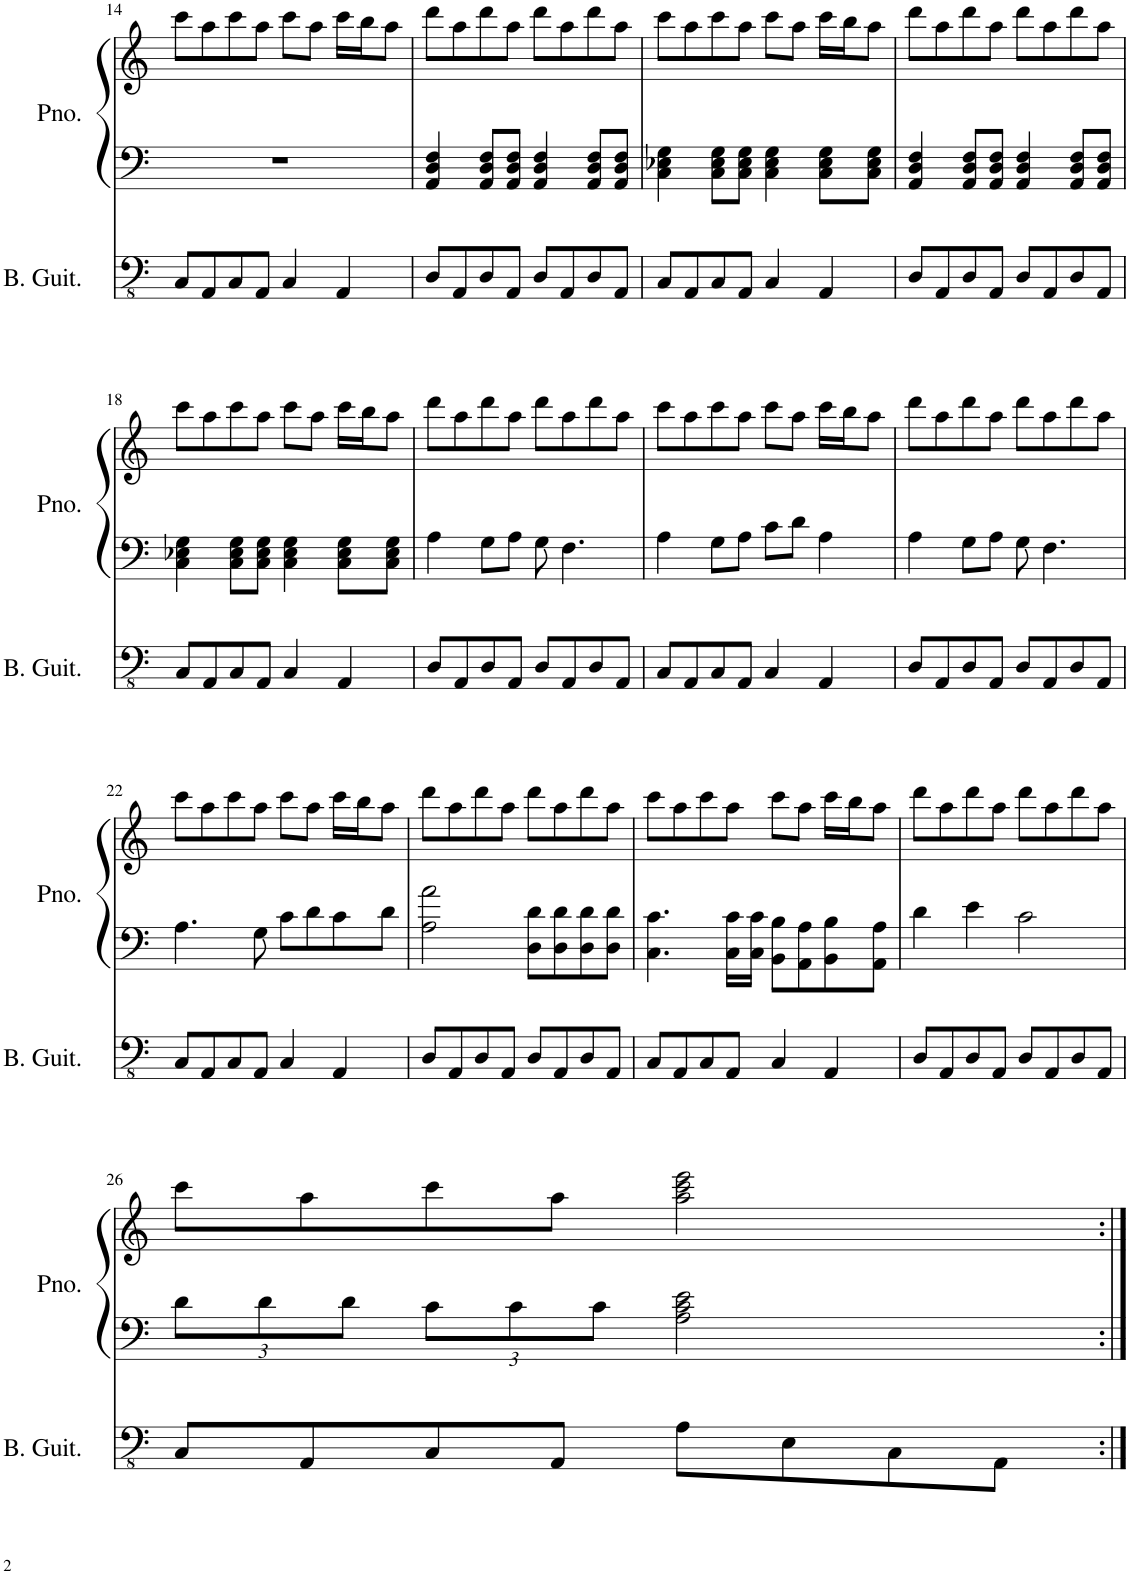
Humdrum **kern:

**kern	**kern	**kern
*part2	*part1	*part1
*staff3	*staff2	*staff1
*I"Bass Guitar	*I"Piano	*
*I'B. Guit.	*I'Pno.	*
!!LO:PB:g=z
*clefFv4	*clefF4	*clefG2
*k[]	*k[]	*k[]
*M4/4	*M4/4	*M4/4
=14	=14	=14
8CC/L	1r	8ccc\L
8AAA/	.	8aa\
8CC/	.	8ccc\
8AAA/J	.	8aa\J
4CC/	.	8ccc\L
.	.	8aa\J
4AAA/	.	16ccc\LL
.	.	16bb\J
.	.	8aa\J
=15	=15	=15
8DD/L	4AA/ 4D/ 4F/	8ddd\L
8AAA/	.	8aa\
8DD/	8AA/ 8D/ 8F/L	8ddd\
8AAA/J	8AA/ 8D/ 8F/J	8aa\J
8DD/L	4AA/ 4D/ 4F/	8ddd\L
8AAA/	.	8aa\
8DD/	8AA/ 8D/ 8F/L	8ddd\
8AAA/J	8AA/ 8D/ 8F/J	8aa\J
=16	=16	=16
8CC/L	4C\ 4E-X\ 4G\	8ccc\L
8AAA/	.	8aa\
8CC/	8C\ 8E-\ 8G\L	8ccc\
8AAA/J	8C\ 8E-\ 8G\J	8aa\J
4CC/	4C\ 4E-\ 4G\	8ccc\L
.	.	8aa\J
4AAA/	8C\ 8E-\ 8G\L	16ccc\LL
.	.	16bb\J
.	8C\ 8E-\ 8G\J	8aa\J
=17	=17	=17
8DD/L	4AA/ 4D/ 4F/	8ddd\L
8AAA/	.	8aa\
8DD/	8AA/ 8D/ 8F/L	8ddd\
8AAA/J	8AA/ 8D/ 8F/J	8aa\J
8DD/L	4AA/ 4D/ 4F/	8ddd\L
8AAA/	.	8aa\
8DD/	8AA/ 8D/ 8F/L	8ddd\
8AAA/J	8AA/ 8D/ 8F/J	8aa\J
!!LO:LB:g=z
=18	=18	=18
8CC/L	4C\ 4E-X\ 4G\	8ccc\L
8AAA/	.	8aa\
8CC/	8C\ 8E-\ 8G\L	8ccc\
8AAA/J	8C\ 8E-\ 8G\J	8aa\J
4CC/	4C\ 4E-\ 4G\	8ccc\L
.	.	8aa\J
4AAA/	8C\ 8E-\ 8G\L	16ccc\LL
.	.	16bb\J
.	8C\ 8E-\ 8G\J	8aa\J
=19	=19	=19
8DD/L	4A\	8ddd\L
8AAA/	.	8aa\
8DD/	8G\L	8ddd\
8AAA/J	8A\J	8aa\J
8DD/L	8G\	8ddd\L
8AAA/	4.F\	8aa\
8DD/	.	8ddd\
8AAA/J	.	8aa\J
=20	=20	=20
8CC/L	4A\	8ccc\L
8AAA/	.	8aa\
8CC/	8G\L	8ccc\
8AAA/J	8A\J	8aa\J
4CC/	8c\L	8ccc\L
.	8d\J	8aa\J
4AAA/	4A\	16ccc\LL
.	.	16bb\J
.	.	8aa\J
=21	=21	=21
8DD/L	4A\	8ddd\L
8AAA/	.	8aa\
8DD/	8G\L	8ddd\
8AAA/J	8A\J	8aa\J
8DD/L	8G\	8ddd\L
8AAA/	4.F\	8aa\
8DD/	.	8ddd\
8AAA/J	.	8aa\J
!!LO:LB:g=z
=22	=22	=22
8CC/L	4.A\	8ccc\L
8AAA/	.	8aa\
8CC/	.	8ccc\
8AAA/J	8G\	8aa\J
4CC/	8c\L	8ccc\L
.	8d\	8aa\J
4AAA/	8c\	16ccc\LL
.	.	16bb\J
.	8d\J	8aa\J
=23	=23	=23
8DD/L	2A\ 2a\	8ddd\L
8AAA/	.	8aa\
8DD/	.	8ddd\
8AAA/J	.	8aa\J
8DD/L	8D\ 8d\L	8ddd\L
8AAA/	8D\ 8d\	8aa\
8DD/	8D\ 8d\	8ddd\
8AAA/J	8D\ 8d\J	8aa\J
=24	=24	=24
8CC/L	4.C\ 4.c\	8ccc\L
8AAA/	.	8aa\
8CC/	.	8ccc\
8AAA/J	16C\ 16c\LL	8aa\J
.	16C\ 16c\JJ	.
4CC/	8BB\ 8B\L	8ccc\L
.	8AA\ 8A\	8aa\J
4AAA/	8BB\ 8B\	16ccc\LL
.	.	16bb\J
.	8AA\ 8A\J	8aa\J
=25	=25	=25
8DD/L	4d\	8ddd\L
8AAA/	.	8aa\
8DD/	4e\	8ddd\
8AAA/J	.	8aa\J
8DD/L	2c\	8ddd\L
8AAA/	.	8aa\
8DD/	.	8ddd\
8AAA/J	.	8aa\J
!!LO:LB:g=z
=26	=26	=26
*	*Xbrackettup	*
8CC/L	12d\L	8ccc\L
.	12d\	.
8AAA/	.	8aa\
.	12d\J	.
8CC/	12c\L	8ccc\
.	12c\	.
8AAA/J	.	8aa\J
.	12c\J	.
8AA\L	2A\ 2c\ 2e\	2aa\ 2ccc\ 2eee\
8EE\	.	.
8CC\	.	.
8AAA\J	.	.
=:|!	=:|!	=:|!
*-	*-	*-
